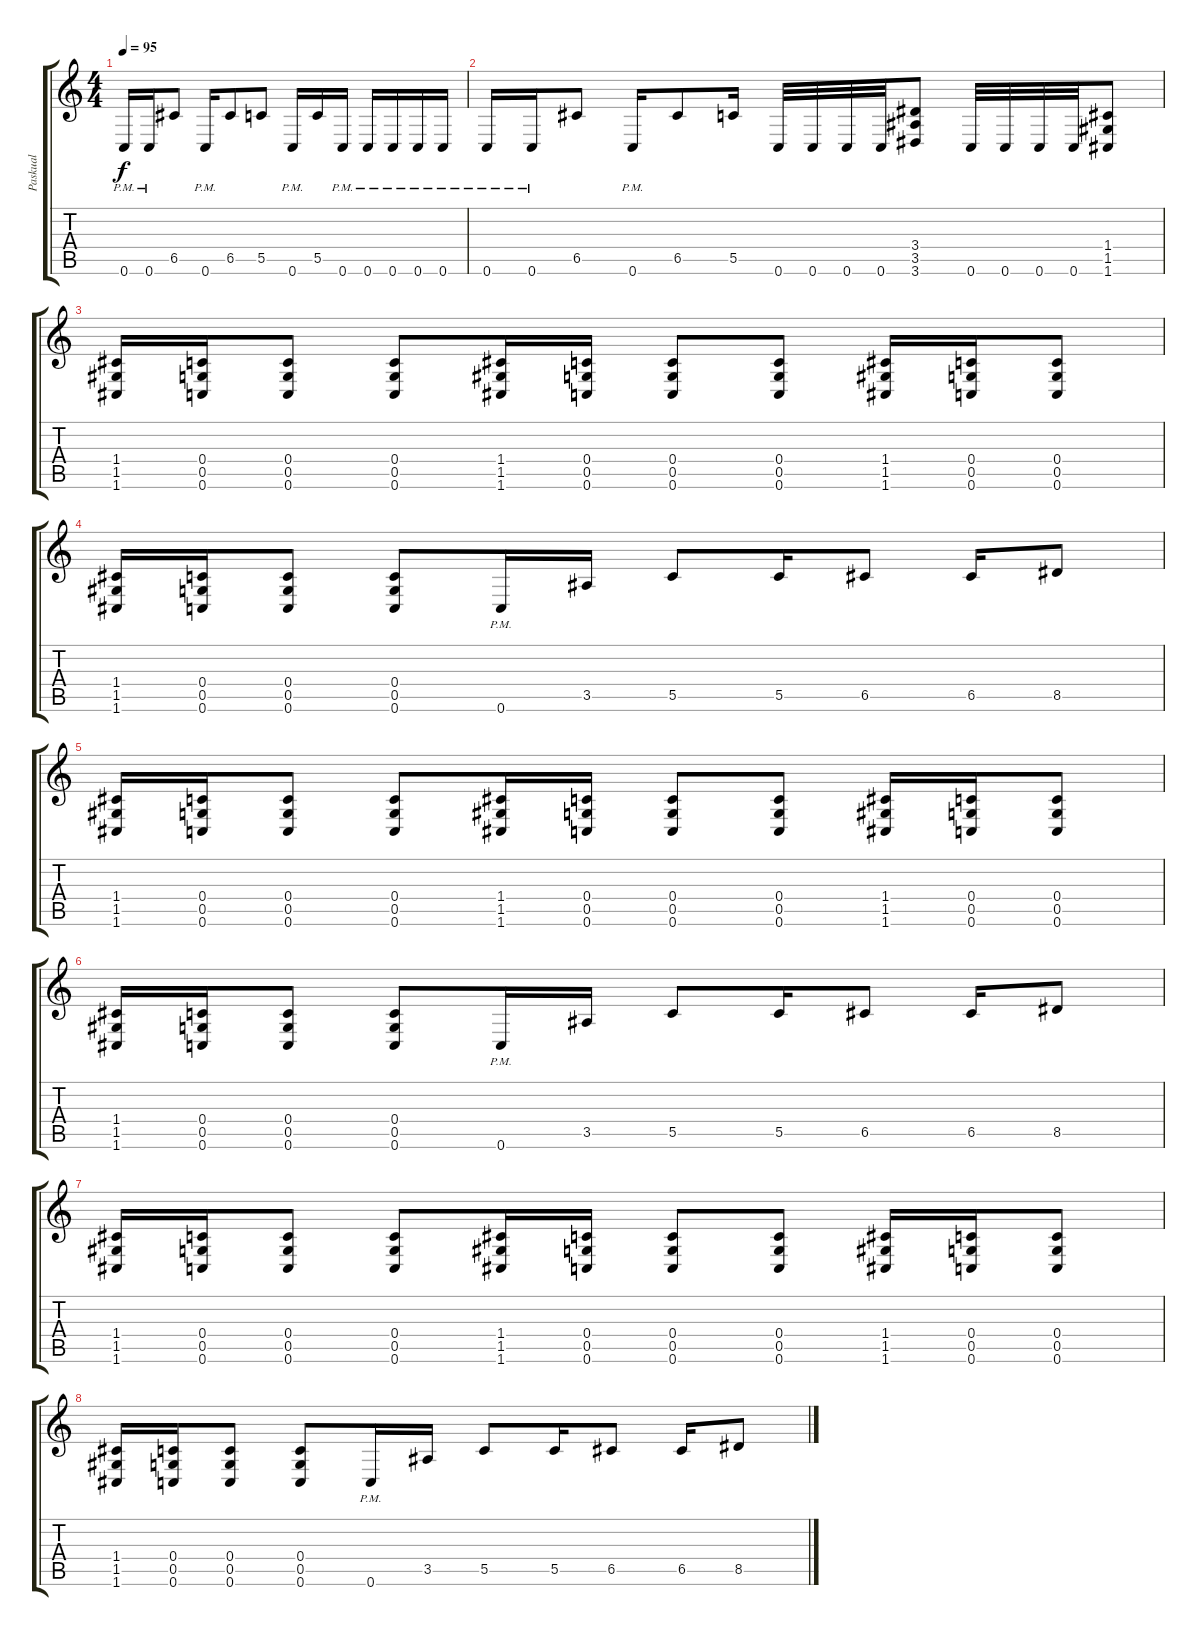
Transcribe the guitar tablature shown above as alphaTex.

\track ("Paskual" "Paskual") {instrument distortionguitar}
\staff {score tabs}
\tuning (D4 A3 F3 C3 G2 C2) {hide}
\ts (4 4)
\tempo 95
\clef g2
\ks c
0.6{pm}.16{dy f} 0.6{pm}.16 6.5.8 0.6{pm}.16 6.5.8 5.5.8 0.6{pm}.16 5.5.16 0.6{pm}.16 0.6{pm}.16 0.6{pm}.16 0.6{pm}.16 0.6{pm}.16 |
0.6{pm}.16 0.6{pm}.16 6.5.8 0.6{pm}.16 6.5.8 5.5.16 0.6.32 0.6.32 0.6.32 0.6.32 (3.4 3.5 3.6).8 0.6.32 0.6.32 0.6.32 0.6.32 (1.4 1.5 1.6).8 |
(1.4 1.5 1.6).16 (0.4 0.5 0.6).16 (0.4 0.5 0.6).8 (0.4 0.5 0.6).8 (1.4 1.5 1.6).16 (0.4 0.5 0.6).16 (0.4 0.5 0.6).8 (0.4 0.5 0.6).8 (1.4 1.5 1.6).16 (0.4 0.5 0.6).16 (0.4 0.5 0.6).8 |
(1.4 1.5 1.6).16 (0.4 0.5 0.6).16 (0.4 0.5 0.6).8 (0.4 0.5 0.6).8 0.6{pm}.16 3.5.16 5.5.8 5.5.16 6.5.8 6.5.16 8.5.8 |
(1.4 1.5 1.6).16 (0.4 0.5 0.6).16 (0.4 0.5 0.6).8 (0.4 0.5 0.6).8 (1.4 1.5 1.6).16 (0.4 0.5 0.6).16 (0.4 0.5 0.6).8 (0.4 0.5 0.6).8 (1.4 1.5 1.6).16 (0.4 0.5 0.6).16 (0.4 0.5 0.6).8 |
(1.4 1.5 1.6).16 (0.4 0.5 0.6).16 (0.4 0.5 0.6).8 (0.4 0.5 0.6).8 0.6{pm}.16 3.5.16 5.5.8 5.5.16 6.5.8 6.5.16 8.5.8 |
(1.4 1.5 1.6).16 (0.4 0.5 0.6).16 (0.4 0.5 0.6).8 (0.4 0.5 0.6).8 (1.4 1.5 1.6).16 (0.4 0.5 0.6).16 (0.4 0.5 0.6).8 (0.4 0.5 0.6).8 (1.4 1.5 1.6).16 (0.4 0.5 0.6).16 (0.4 0.5 0.6).8 |
(1.4 1.5 1.6).16 (0.4 0.5 0.6).16 (0.4 0.5 0.6).8 (0.4 0.5 0.6).8 0.6{pm}.16 3.5.16 5.5.8 5.5.16 6.5.8 6.5.16 8.5.8
